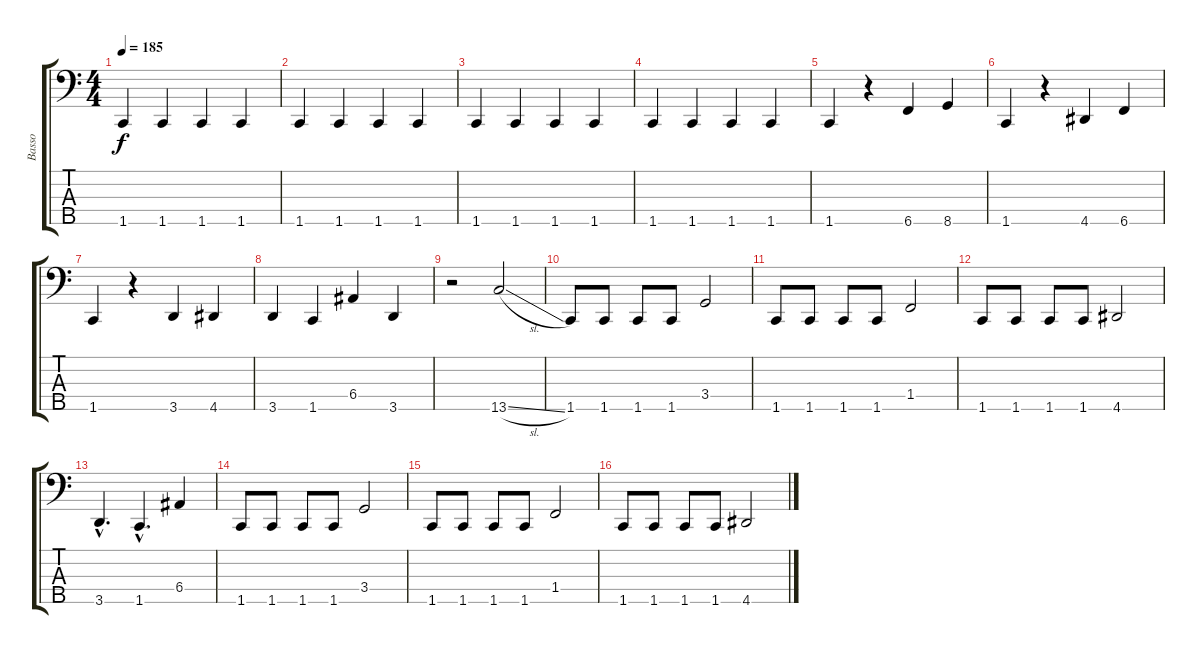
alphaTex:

\track ("Basso" "Basso") {instrument electricbasspick}
\staff {score tabs}
\tuning (G2 D2 A1 E1 B0) {hide}
\ts (4 4)
\tempo 185
\clef f4
\ks c
1.5.4{dy f instrument electricbasspick} 1.5.4 1.5.4 1.5.4 |
1.5.4 1.5.4 1.5.4 1.5.4 |
1.5.4 1.5.4 1.5.4 1.5.4 |
1.5.4 1.5.4 1.5.4 1.5.4 |
1.5.4 r.4 6.5.4 8.5.4 |
1.5.4 r.4 4.5.4 6.5.4 |
1.5.4 r.4 3.5.4 4.5.4 |
3.5.4 1.5.4 6.4.4 3.5.4 |
r.2 13.5{sl}.2 |
1.5.8 1.5.8 1.5.8 1.5.8 3.4.2 |
1.5.8 1.5.8 1.5.8 1.5.8 1.4.2 |
1.5.8 1.5.8 1.5.8 1.5.8 4.5.2 |
3.5{hac}.4{d} 1.5{hac}.4{d} 6.4.4 |
1.5.8 1.5.8 1.5.8 1.5.8 3.4.2 |
1.5.8 1.5.8 1.5.8 1.5.8 1.4.2 |
1.5.8 1.5.8 1.5.8 1.5.8 4.5.2
